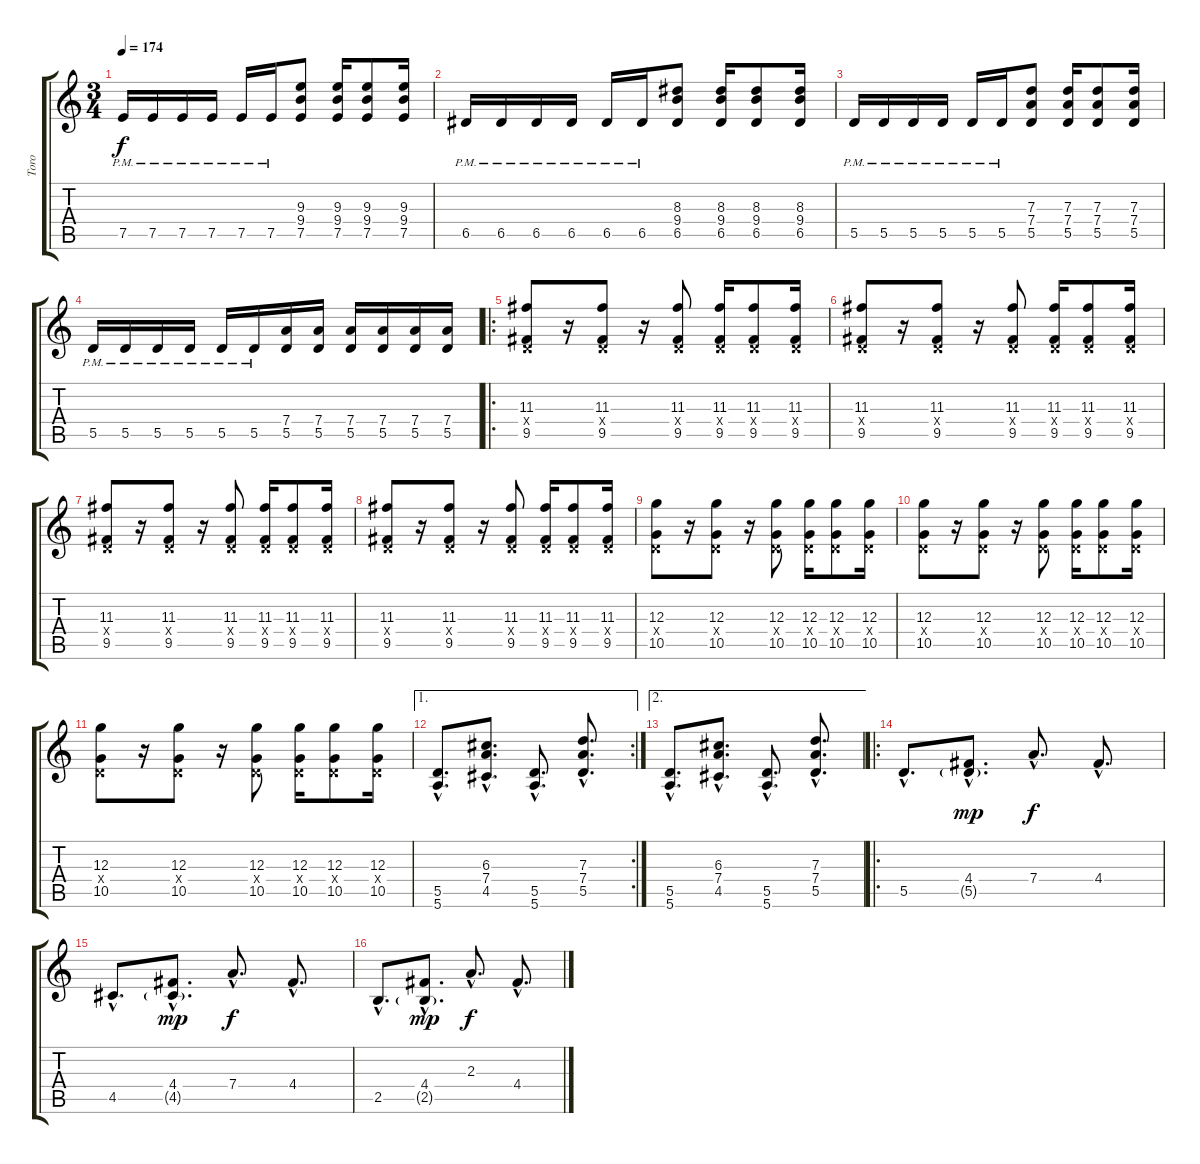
\track ("Toro" "Toro") {instrument distortionguitar}
\staff {score tabs}
\tuning (E4 B3 G3 D3 A2 E2) {hide}
\ts (3 4)
\tempo 174
\clef g2
\ks c
7.5{pm}.16{dy f} 7.5{pm}.16 7.5{pm}.16 7.5{pm}.16 7.5{pm}.16 7.5{pm}.16 (9.3 9.4 7.5).8 (9.3 9.4 7.5).16 (9.3 9.4 7.5).8 (9.3 9.4 7.5).16 |
6.5{pm}.16 6.5{pm}.16 6.5{pm}.16 6.5{pm}.16 6.5{pm}.16 6.5{pm}.16 (8.3 9.4 6.5).8 (8.3 9.4 6.5).16 (8.3 9.4 6.5).8 (8.3 9.4 6.5).16 |
5.5{pm}.16 5.5{pm}.16 5.5{pm}.16 5.5{pm}.16 5.5{pm}.16 5.5{pm}.16 (7.3 7.4 5.5).8 (7.3 7.4 5.5).16 (7.3 7.4 5.5).8 (7.3 7.4 5.5).16 |
5.5{pm}.16 5.5{pm}.16 5.5{pm}.16 5.5{pm}.16 5.5{pm}.16 5.5{pm}.16 (7.4 5.5).16 (7.4 5.5).16 (7.4 5.5).16 (7.4 5.5).16 (7.4 5.5).16 (7.4 5.5).16 |
\ro
(11.3 0.4{x} 9.5).8 r.16 (11.3 0.4{x} 9.5).8 r.16 (11.3 0.4{x} 9.5).8 (11.3 0.4{x} 9.5).16 (11.3 0.4{x} 9.5).8 (11.3 0.4{x} 9.5).16 |
(11.3 0.4{x} 9.5).8 r.16 (11.3 0.4{x} 9.5).8 r.16 (11.3 0.4{x} 9.5).8 (11.3 0.4{x} 9.5).16 (11.3 0.4{x} 9.5).8 (11.3 0.4{x} 9.5).16 |
(11.3 0.4{x} 9.5).8 r.16 (11.3 0.4{x} 9.5).8 r.16 (11.3 0.4{x} 9.5).8 (11.3 0.4{x} 9.5).16 (11.3 0.4{x} 9.5).8 (11.3 0.4{x} 9.5).16 |
(11.3 0.4{x} 9.5).8 r.16 (11.3 0.4{x} 9.5).8 r.16 (11.3 0.4{x} 9.5).8 (11.3 0.4{x} 9.5).16 (11.3 0.4{x} 9.5).8 (11.3 0.4{x} 9.5).16 |
(12.3 0.4{x} 10.5).8 r.16 (12.3 0.4{x} 10.5).8 r.16 (12.3 0.4{x} 10.5).8 (12.3 0.4{x} 10.5).16 (12.3 0.4{x} 10.5).8 (12.3 0.4{x} 10.5).16 |
(12.3 0.4{x} 10.5).8 r.16 (12.3 0.4{x} 10.5).8 r.16 (12.3 0.4{x} 10.5).8 (12.3 0.4{x} 10.5).16 (12.3 0.4{x} 10.5).8 (12.3 0.4{x} 10.5).16 |
(12.3 0.4{x} 10.5).8 r.16 (12.3 0.4{x} 10.5).8 r.16 (12.3 0.4{x} 10.5).8 (12.3 0.4{x} 10.5).16 (12.3 0.4{x} 10.5).8 (12.3 0.4{x} 10.5).16 |
\ae 1
\rc 2
(5.5{hac} 5.6{hac}).8{d} (6.3{hac} 7.4{hac} 4.5{hac}).8{d} (5.5{hac} 5.6{hac}).8{d} (7.3{hac} 7.4{hac} 5.5{hac}).8{d} |
\ae 2
(5.5{hac} 5.6{hac}).8{d} (6.3{hac} 7.4{hac} 4.5{hac}).8{d} (5.5{hac} 5.6{hac}).8{d} (7.3{hac} 7.4{hac} 5.5{hac}).8{d} |
\ro
5.5{hac}.8{d} (4.4{hac} 5.5{g hac}).8{d dy mp} 7.4{hac}.8{d dy f} 4.4{hac}.8{d} |
4.5{hac}.8{d} (4.4{hac} 4.5{g hac}).8{d dy mp} 7.4{hac}.8{d dy f} 4.4{hac}.8{d} |
2.5{hac}.8{d} (4.4{hac} 2.5{g hac}).8{d dy mp} 2.3{hac}.8{d dy f} 4.4{hac}.8{d}
